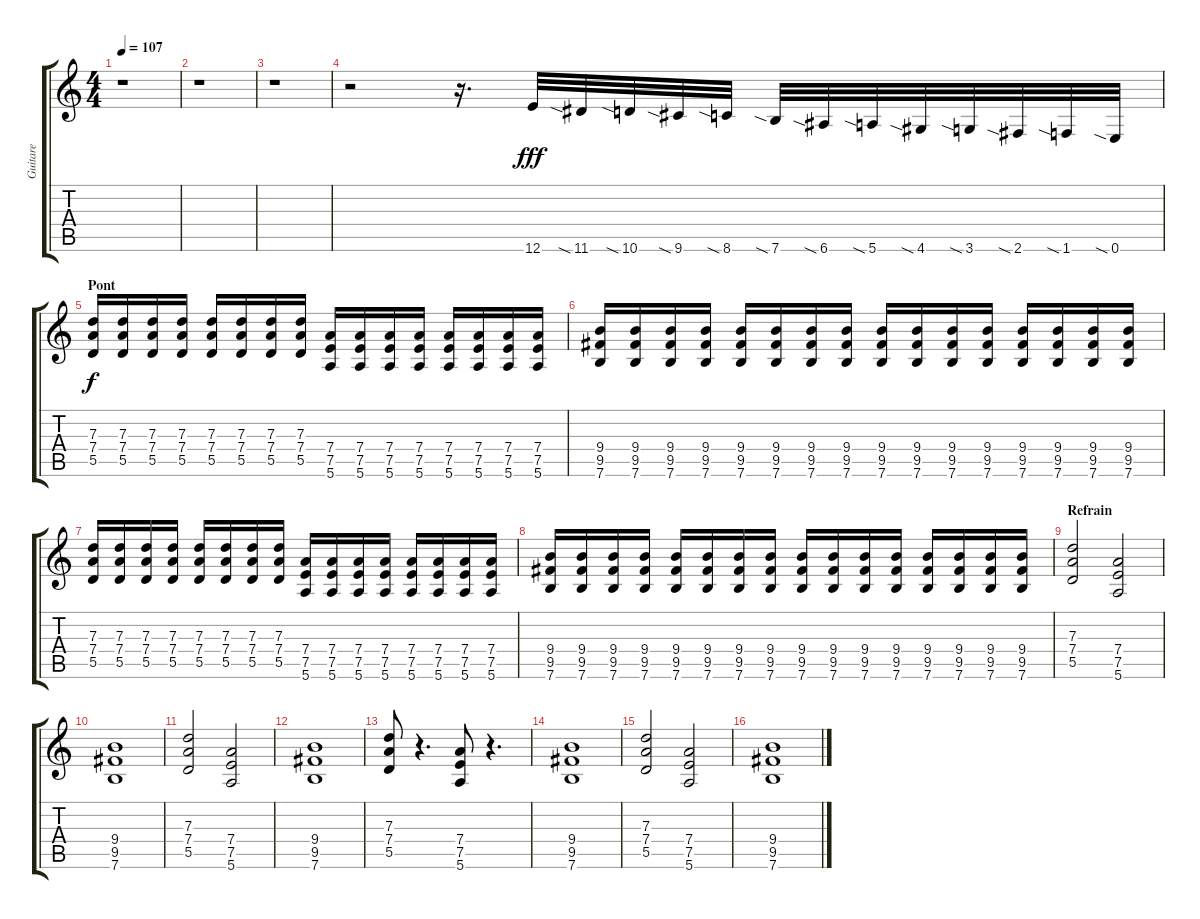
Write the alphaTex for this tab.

\track ("Guitare" "Guitare") {instrument overdrivenguitar}
\staff {score tabs}
\tuning (E4 B3 G3 D3 A2 E2) {hide}
\ts (4 4)
\tempo 107
\clef g2
\ks c
r.1{dy f} |
r.1 |
r.1 |
r.2 r.16{d} 12.6.32{dy fff instrument guitarfretnoise} 11.6{sia}.32 10.6{sia}.32 9.6{sia}.32 8.6{sia}.32 7.6{sia}.32 6.6{sia}.32 5.6{sia}.32 4.6{sia}.32 3.6{sia}.32 2.6{sia}.32 1.6{sia}.32 0.6{sia}.32 |
\section ("" "Pont")
(7.3 7.4 5.5).16{dy f instrument overdrivenguitar} (7.3 7.4 5.5).16 (7.3 7.4 5.5).16 (7.3 7.4 5.5).16 (7.3 7.4 5.5).16 (7.3 7.4 5.5).16 (7.3 7.4 5.5).16 (7.3 7.4 5.5).16 (7.4 7.5 5.6).16 (7.4 7.5 5.6).16 (7.4 7.5 5.6).16 (7.4 7.5 5.6).16 (7.4 7.5 5.6).16 (7.4 7.5 5.6).16 (7.4 7.5 5.6).16 (7.4 7.5 5.6).16 |
(9.4 9.5 7.6).16 (9.4 9.5 7.6).16 (9.4 9.5 7.6).16 (9.4 9.5 7.6).16 (9.4 9.5 7.6).16 (9.4 9.5 7.6).16 (9.4 9.5 7.6).16 (9.4 9.5 7.6).16 (9.4 9.5 7.6).16 (9.4 9.5 7.6).16 (9.4 9.5 7.6).16 (9.4 9.5 7.6).16 (9.4 9.5 7.6).16 (9.4 9.5 7.6).16 (9.4 9.5 7.6).16 (9.4 9.5 7.6).16 |
(7.3 7.4 5.5).16 (7.3 7.4 5.5).16 (7.3 7.4 5.5).16 (7.3 7.4 5.5).16 (7.3 7.4 5.5).16 (7.3 7.4 5.5).16 (7.3 7.4 5.5).16 (7.3 7.4 5.5).16 (7.4 7.5 5.6).16 (7.4 7.5 5.6).16 (7.4 7.5 5.6).16 (7.4 7.5 5.6).16 (7.4 7.5 5.6).16 (7.4 7.5 5.6).16 (7.4 7.5 5.6).16 (7.4 7.5 5.6).16 |
(9.4 9.5 7.6).16 (9.4 9.5 7.6).16 (9.4 9.5 7.6).16 (9.4 9.5 7.6).16 (9.4 9.5 7.6).16 (9.4 9.5 7.6).16 (9.4 9.5 7.6).16 (9.4 9.5 7.6).16 (9.4 9.5 7.6).16 (9.4 9.5 7.6).16 (9.4 9.5 7.6).16 (9.4 9.5 7.6).16 (9.4 9.5 7.6).16 (9.4 9.5 7.6).16 (9.4 9.5 7.6).16 (9.4 9.5 7.6).16 |
\section ("" "Refrain")
(7.3 7.4 5.5).2 (7.4 7.5 5.6).2 |
(9.4 9.5 7.6).1 |
(7.3 7.4 5.5).2 (7.4 7.5 5.6).2 |
(9.4 9.5 7.6).1 |
(7.3 7.4 5.5).8 r.4{d} (7.4 7.5 5.6).8 r.4{d} |
(9.4 9.5 7.6).1 |
(7.3 7.4 5.5).2 (7.4 7.5 5.6).2 |
(9.4 9.5 7.6).1
